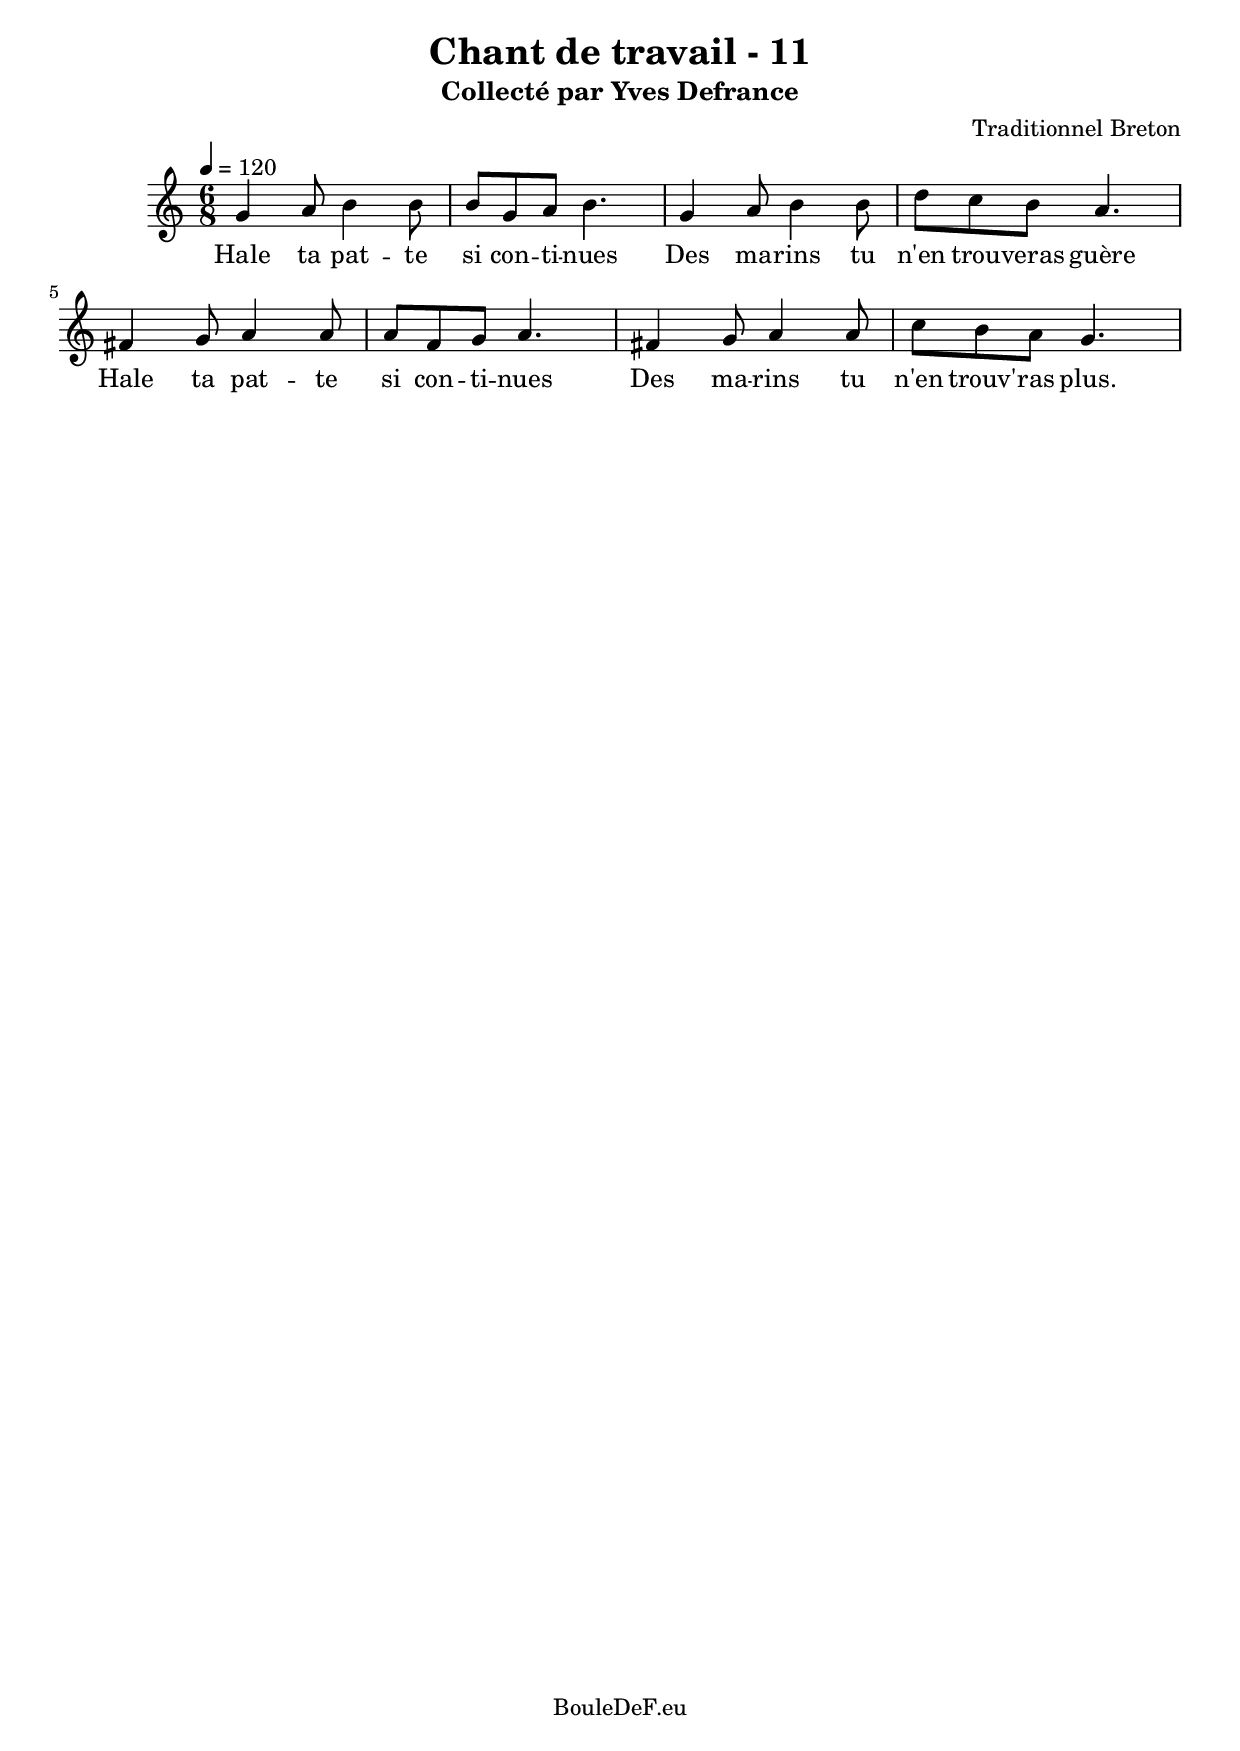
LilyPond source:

\version "2.16.2"
\include "italiano.ly"

\header {
	title = "Chant de travail - 11"
	subtitle = "Collecté par Yves Defrance"
	composer = "Traditionnel Breton"
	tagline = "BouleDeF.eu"
}

\score {
	\new Staff \relative sib {
		\clef "treble"
		\time 6/8
		\tempo 4 = 120

		| sol'4 la8 si4 si8
		| si sol la si4.
		| sol4 la8 si4 si8
		| re8 do si la4.
		| fad4 sol8 la4 la8
		| la fa sol la4.
		| fad4 sol8 la4 la8
		| do si la sol4.
	}
	\addlyrics {
		Hale ta pat -- te si con -- ti -- nues
		Des ma -- rins tu n'en trou -- veras guère
		Hale ta pat -- te si con -- ti -- nues
		Des ma -- rins tu n'en trouv' -- ras plus.
	}
	\layout {}
	\midi {}
}

